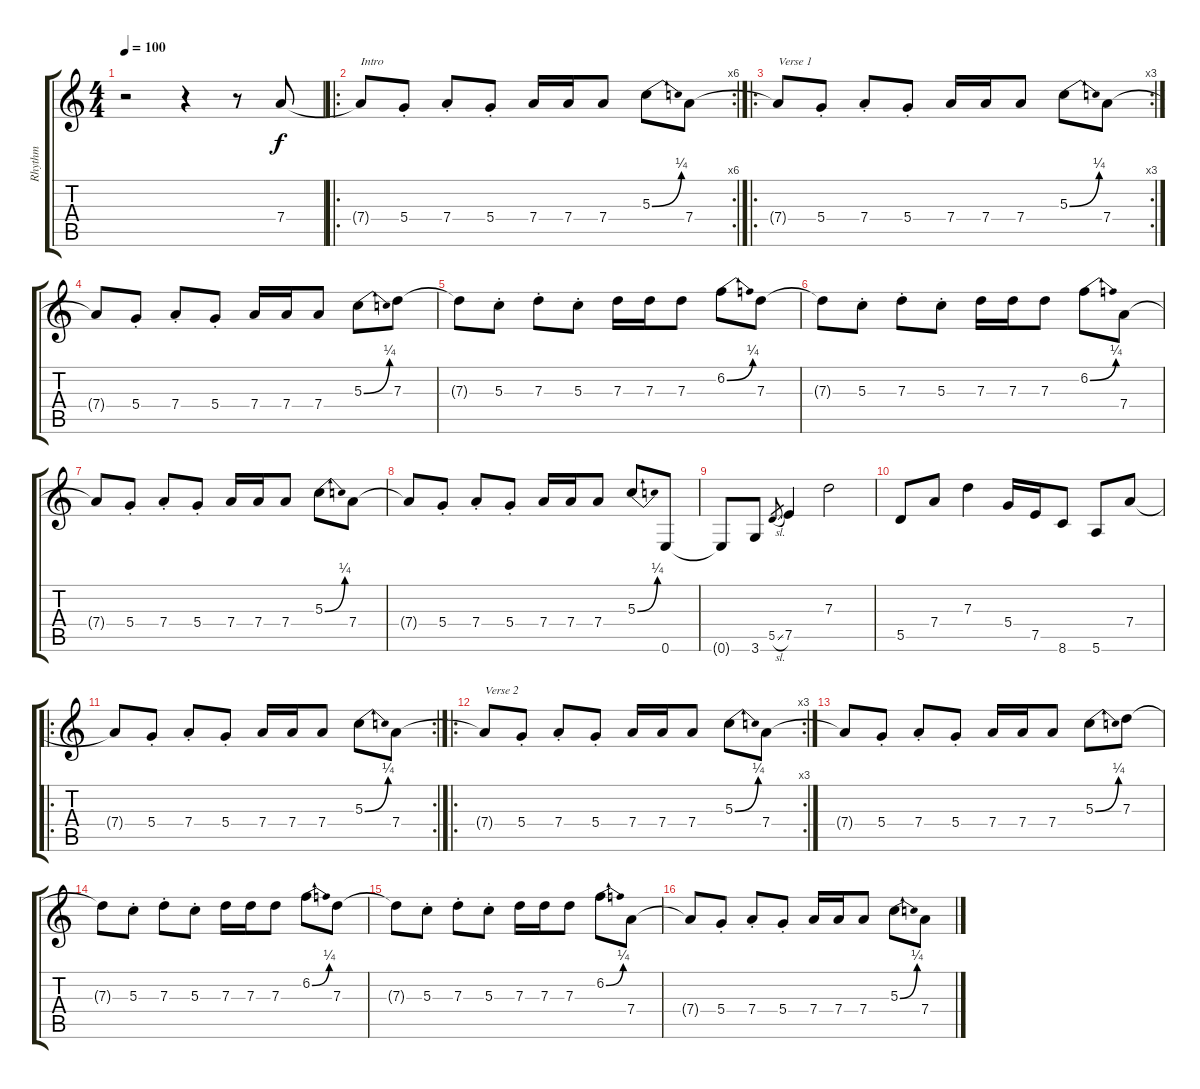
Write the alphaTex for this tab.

\track ("Rhythm" "Rhythm") {instrument acousticguitarnylon}
\staff {score tabs}
\tuning (E4 B3 G3 D3 A2 E2) {hide}
\ts (4 4)
\tempo 100
\clef g2
\ks c
r.2{dy f instrument acousticguitarnylon} r.4 r.8 7.4.8 |
\ro
\rc 6
7.4{t}.8{txt "Intro"} 5.4{st}.8 7.4{st}.8 5.4{st}.8 7.4.16 7.4.16 7.4.8 5.3{be (bend 0 0 60 1)}.8 7.4.8 |
\ro
\rc 3
7.4{t}.8{txt "Verse 1"} 5.4{st}.8 7.4{st}.8 5.4{st}.8 7.4.16 7.4.16 7.4.8 5.3{be (bend 0 0 60 1)}.8 7.4.8 |
7.4{t}.8 5.4{st}.8 7.4{st}.8 5.4{st}.8 7.4.16 7.4.16 7.4.8 5.3{be (bend 0 0 60 1)}.8 7.3.8 |
7.3{t}.8 5.3{st}.8 7.3{st}.8 5.3{st}.8 7.3.16 7.3.16 7.3.8 6.2{be (bend 0 0 60 1)}.8 7.3.8 |
7.3{t}.8 5.3{st}.8 7.3{st}.8 5.3{st}.8 7.3.16 7.3.16 7.3.8 6.2{be (bend 0 0 60 1)}.8 7.4.8 |
7.4{t}.8 5.4{st}.8 7.4{st}.8 5.4{st}.8 7.4.16 7.4.16 7.4.8 5.3{be (bend 0 0 60 1)}.8 7.4.8 |
7.4{t}.8 5.4{st}.8 7.4{st}.8 5.4{st}.8 7.4.16 7.4.16 7.4.8 5.3{be (bend 0 0 60 1)}.8 0.6.8 |
0.6{t}.8 3.6.8 5.5{sl}.8{gr} 7.5.4 7.3.2 |
5.5.8 7.4.8 7.3.4 5.4.16 7.5.16 8.6.8 5.6.8 7.4.8 |
\ro
\rc 2
7.4{t}.8 5.4{st}.8 7.4{st}.8 5.4{st}.8 7.4.16 7.4.16 7.4.8 5.3{be (bend 0 0 60 1)}.8 7.4.8 |
\ro
\rc 3
7.4{t}.8{txt "Verse 2"} 5.4{st}.8 7.4{st}.8 5.4{st}.8 7.4.16 7.4.16 7.4.8 5.3{be (bend 0 0 60 1)}.8 7.4.8 |
7.4{t}.8 5.4{st}.8 7.4{st}.8 5.4{st}.8 7.4.16 7.4.16 7.4.8 5.3{be (bend 0 0 60 1)}.8 7.3.8 |
7.3{t}.8 5.3{st}.8 7.3{st}.8 5.3{st}.8 7.3.16 7.3.16 7.3.8 6.2{be (bend 0 0 60 1)}.8 7.3.8 |
7.3{t}.8 5.3{st}.8 7.3{st}.8 5.3{st}.8 7.3.16 7.3.16 7.3.8 6.2{be (bend 0 0 60 1)}.8 7.4.8 |
7.4{t}.8 5.4{st}.8 7.4{st}.8 5.4{st}.8 7.4.16 7.4.16 7.4.8 5.3{be (bend 0 0 60 1)}.8 7.4.8
